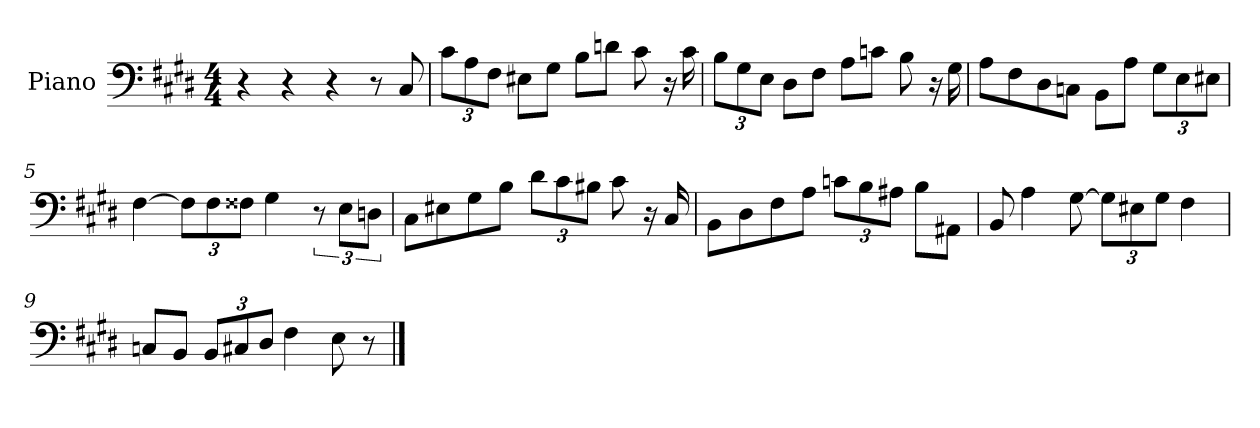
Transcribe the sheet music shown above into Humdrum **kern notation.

**kern
*part1
*staff1
*I"Piano
*I'Pno
*clefF4
*k[f#c#g#d#]
*M4/4
=1
4r
4r
4r
8r
8C#/
=2
12c#\L
12A\
12F#\J
8E#X\L
8G#\J
8B\L
8dn\J
8c#\
16r
16c#\
=3
12B\L
12G#\
12E\J
8D#\L
8F#\J
8A\L
8cn\J
8B\
16r
16G#\
=4
8A\L
8F#\
8D#\
8Cn\J
8BB\L
8A\J
12G#\L
12E\
12E#X\J
=5
[4F#\
12F#\L]
12F#\
12F##X\J
4G#\
12r
12E\L
12Dn\J
=6
8C#\L
8E#X\
8G#\
8B\J
12d#\L
12c#\
12B#X\J
8c#\
16r
16C#/
=7
8BB\L
8D#\
8F#\
8A\J
12cn\L
12B\
12A#X\J
8B\L
8AA#X\J
=8
8BB/
4A\
[8G#\
12G#\L]
12E#X\
12G#\J
4F#\
=9
8Cn/L
8BB/J
12BB/L
12C#X/
12D#/J
4F#\
8E\
8r
==
*-
